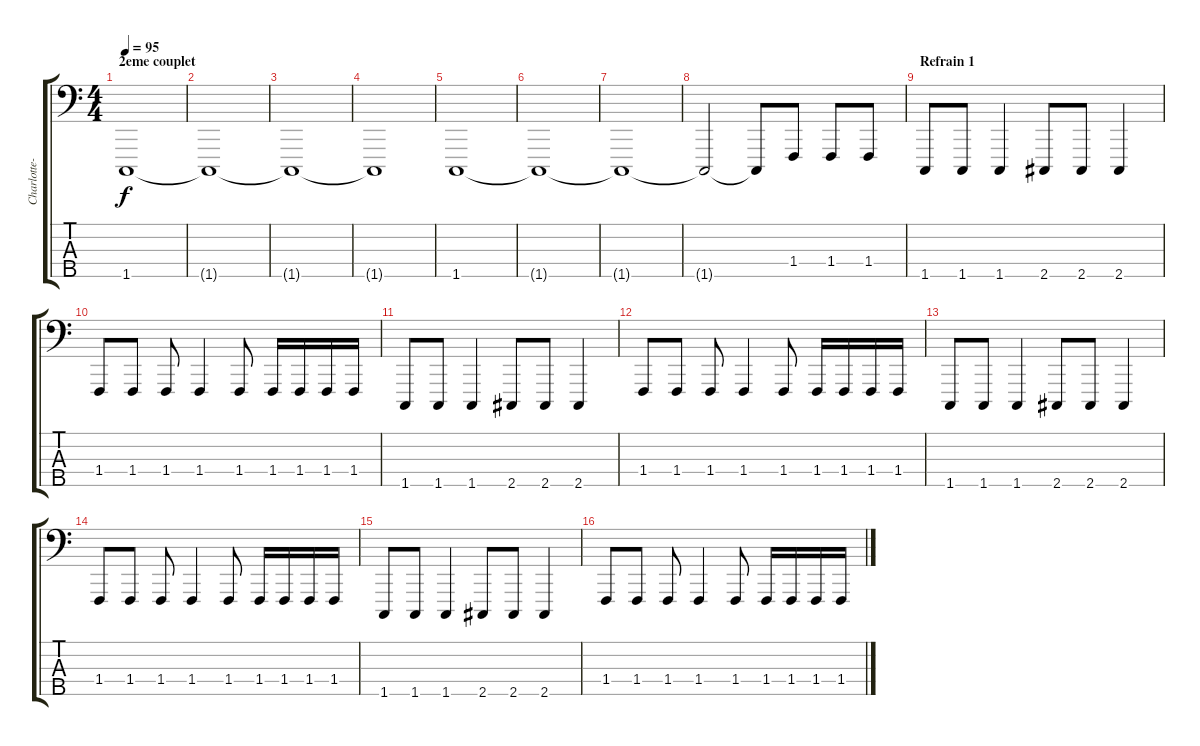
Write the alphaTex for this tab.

\track ("Charlotte-basse" "Charlotte-") {instrument lead8bassandlead}
\staff {score tabs}
\tuning (G2 D2 A1 E1 B0) {hide}
\ts (4 4)
\section ("" "2eme couplet")
\tempo 95
\clef f4
\ks c
1.5{t}.1{dy f} |
1.5{t}.1 |
1.5{t}.1 |
1.5{t}.1 |
1.5.1 |
1.5{t}.1 |
1.5{t}.1 |
1.5{t}.2 1.5{t}.8 1.4.8{volume 13} 1.4.8 1.4.8 |
\section ("" "Refrain 1")
1.5.8{volume 10} 1.5.8 1.5.4 2.5.8 2.5.8 2.5.4 |
1.4.8 1.4.8 1.4.8 1.4.4 1.4.8 1.4.16 1.4.16 1.4.16 1.4.16 |
1.5.8 1.5.8 1.5.4 2.5.8 2.5.8 2.5.4 |
1.4.8 1.4.8 1.4.8 1.4.4 1.4.8 1.4.16 1.4.16 1.4.16 1.4.16 |
1.5.8{volume 10} 1.5.8 1.5.4 2.5.8 2.5.8 2.5.4 |
1.4.8 1.4.8 1.4.8 1.4.4 1.4.8 1.4.16 1.4.16 1.4.16 1.4.16 |
1.5.8{volume 10} 1.5.8 1.5.4 2.5.8 2.5.8 2.5.4 |
1.4.8 1.4.8 1.4.8 1.4.4 1.4.8 1.4.16 1.4.16 1.4.16 1.4.16
